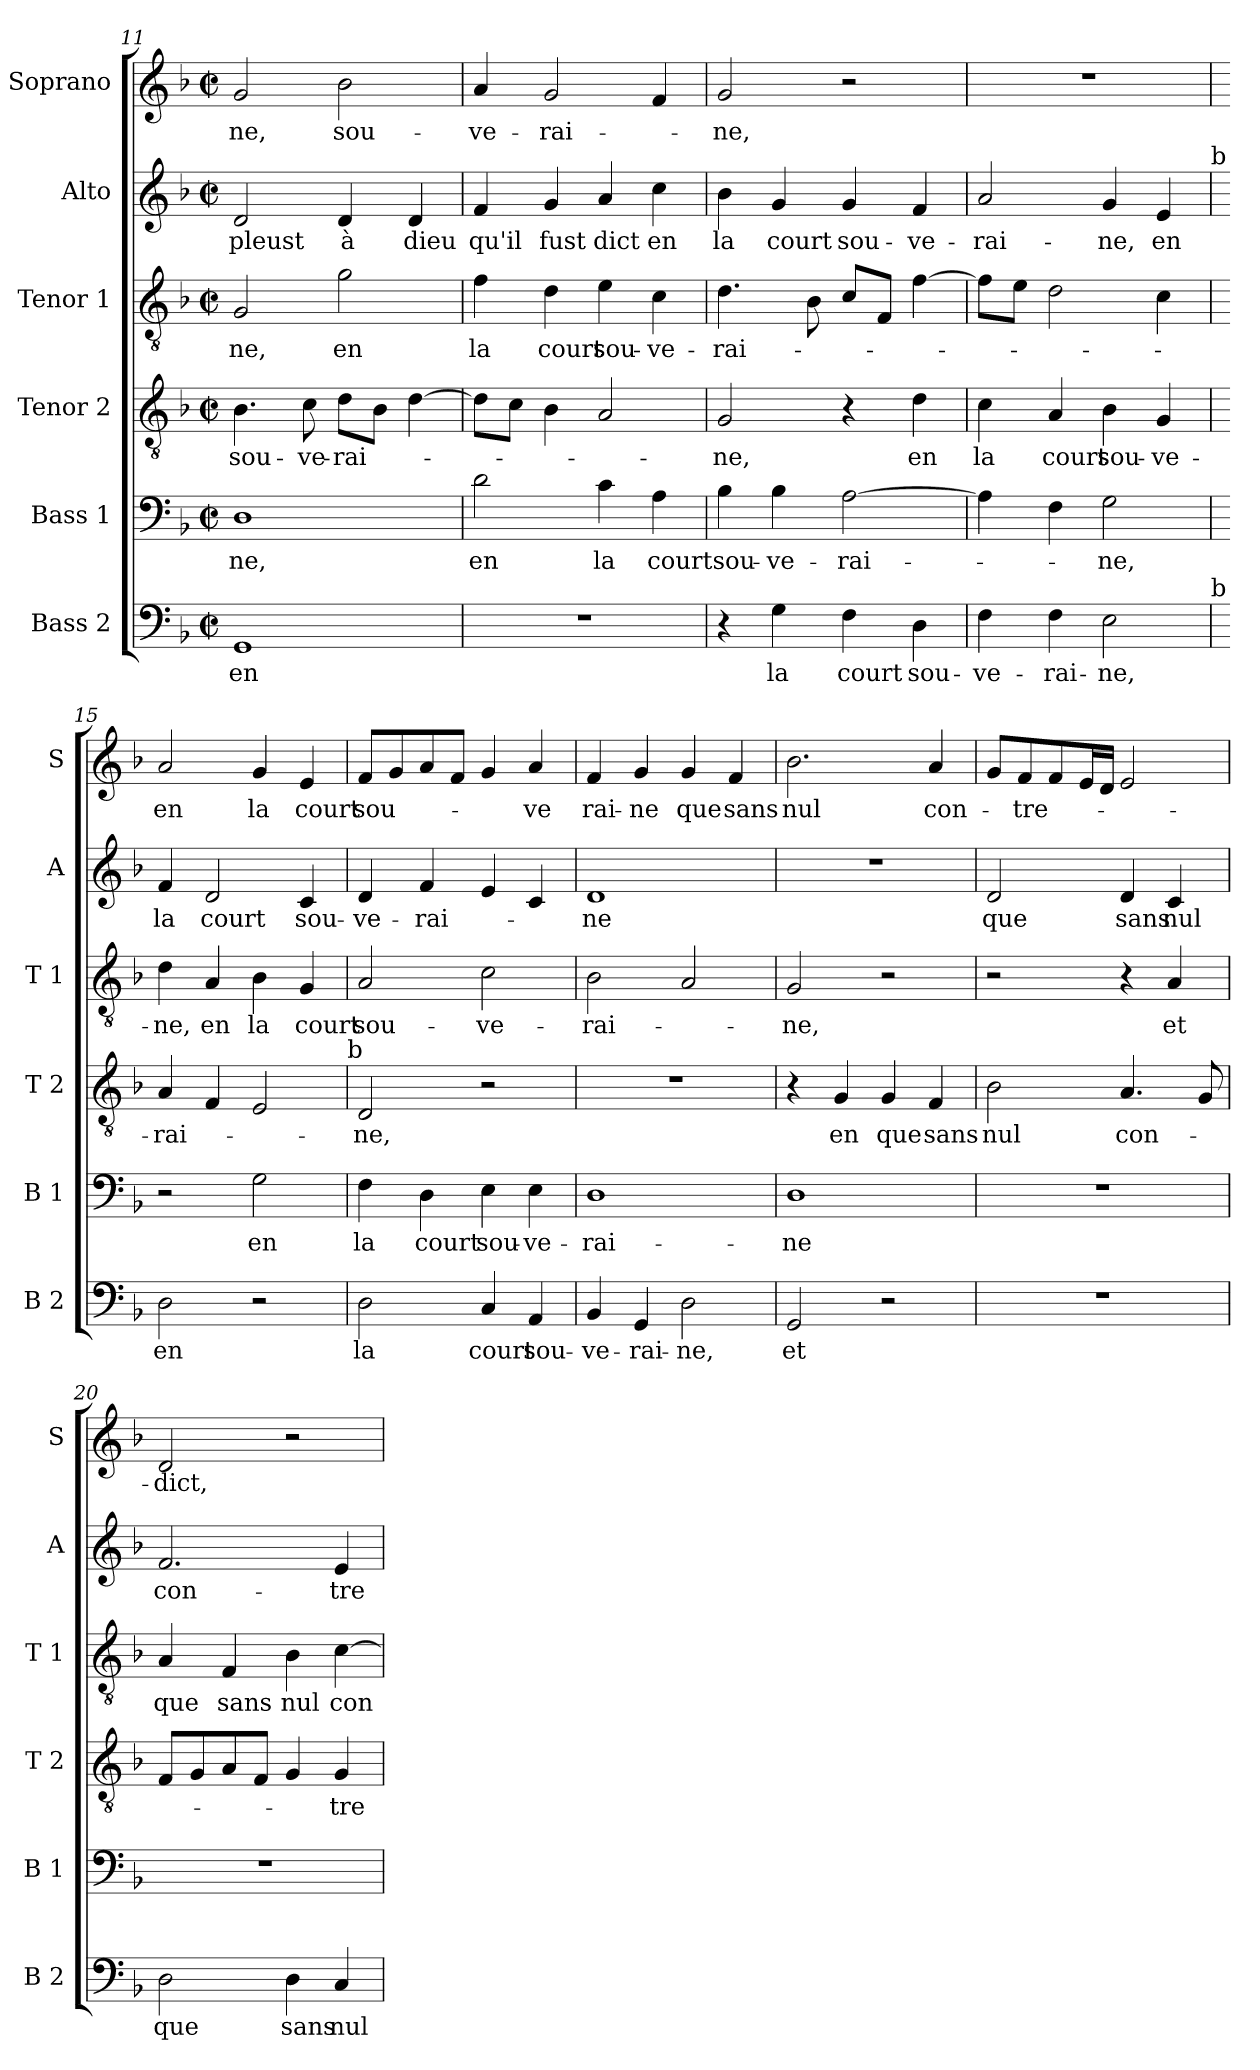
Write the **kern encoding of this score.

**kern	**text	**kern	**text	**kern	**text	**kern	**text	**kern	**text	**kern	**text
*part6	*part6	*part5	*part5	*part4	*part4	*part3	*part3	*part2	*part2	*part1	*part1
*staff6	*staff6	*staff5	*staff5	*staff4	*staff4	*staff3	*staff3	*staff2	*staff2	*staff1	*staff1
*I"Bass 2	*	*I"Bass 1	*	*I"Tenor 2	*	*I"Tenor 1	*	*I"Alto	*	*I"Soprano	*
*I'B 2	*	*I'B 1	*	*I'T 2	*	*I'T 1	*	*I'A	*	*I'S	*
*clefF4	*	*clefF4	*	*clefGv2	*	*clefGv2	*	*clefG2	*	*clefG2	*
*k[b-]	*	*k[b-]	*	*k[b-]	*	*k[b-]	*	*k[b-]	*	*k[b-]	*
*F:	*	*F:	*	*F:	*	*F:	*	*F:	*	*F:	*
*M2/2	*	*M2/2	*	*M2/2	*	*M2/2	*	*M2/2	*	*M2/2	*
*met(c|)	*	*met(c|)	*	*met(c|)	*	*met(c|)	*	*met(c|)	*	*met(c|)	*
=11	=11	=11	=11	=11	=11	=11	=11	=11	=11	=11	=11
1GG	en	1D	-ne,	4.B-\	sou-	2G/	-ne,	2d/	pleust	2g/	-ne,
.	.	.	.	8c\	-ve-	.	.	.	.	.	.
.	.	.	.	8d\L	-rai-	2g\	en	4d/	à	2b-\	sou-
.	.	.	.	8B-\J	.	.	.	.	.	.	.
.	.	.	.	[4d\	.	.	.	4d/	dieu	.	.
!!LO:PB:g=z
=12	=12	=12	=12	=12	=12	=12	=12	=12	=12	=12	=12
1r	.	2d\	en	8d\L]	.	4f\	la	4f/	qu'il	4a/	-ve-
.	.	.	.	8c\J	.	.	.	.	.	.	.
.	.	.	.	4B-\	.	4d\	court	4g/	fust	2g/	-rai-
.	.	4c\	la	2A/	.	4e\	sou-	4a/	dict	.	.
.	.	4A\	court	.	.	4c\	-ve-	4cc\	en	4f/	.
=13	=13	=13	=13	=13	=13	=13	=13	=13	=13	=13	=13
4r	.	4B-\	sou-	2G/	-ne,	4.d\	-rai-	4b-\	la	2g/	-ne,
4G\	la	4B-\	-ve-	.	.	.	.	4g/	court	.	.
.	.	.	.	.	.	8B-\	.	.	.	.	.
4F\	court	[2A\	-rai-	4r	.	8c/L	.	4g/	sou-	2r	.
.	.	.	.	.	.	8F/J	.	.	.	.	.
4D\	sou-	.	.	4d\	en	[4f\	.	4f/	-ve-	.	.
=14	=14	=14	=14	=14	=14	=14	=14	=14	=14	=14	=14
4F\	-ve-	4A\]	.	4c\	la	8f\L]	.	2a/	-rai-	1r	.
.	.	.	.	.	.	8e\J	.	.	.	.	.
4F\	-rai-	4F\	.	4A/	court	2d\	.	.	.	.	.
2E\	-ne,	2G\	-ne,	4B-\	sou-	.	.	4g/	-ne,	.	.
.	.	.	.	4G/	-ve-	4c\	.	4e/	en	.	.
!	!	!	!	!	!	!	!	!LO:TX:a:t=b	!	!	!
!LO:TX:a:t=b	!	!	!	!	!	!	!	!	!	!	!
=15	=15	=15	=15	=15	=15	=15	=15	=15	=15	=15	=15
2D\	en	2r	.	4A/	-rai-	4d\	-ne,	4f/	la	2a/	en
.	.	.	.	4F/	.	4A/	en	2d/	court	.	.
2r	.	2G\	en	2E/	.	4B-\	la	.	.	4g/	la
.	.	.	.	.	.	4G/	court	4c/	sou-	4e/	court
!	!	!	!	!LO:TX:a:t=b	!	!	!	!	!	!	!
=16	=16	=16	=16	=16	=16	=16	=16	=16	=16	=16	=16
2D\	la	4F\	la	2D/	-ne,	2A/	sou-	4d/	-ve-	8f/L	sou-
.	.	.	.	.	.	.	.	.	.	8g/	.
.	.	4D\	court	.	.	.	.	4f/	-rai-	8a/	.
.	.	.	.	.	.	.	.	.	.	8f/J	.
4C/	court	4E\	sou-	2r	.	2c\	-ve-	4e/	.	4g/	.
4AA/	sou-	4E\	-ve-	.	.	.	.	4c/	.	4a/	-ve
=17	=17	=17	=17	=17	=17	=17	=17	=17	=17	=17	=17
4BB-/	-ve-	1D	-rai-	1r	.	2B-\	-rai-	1d	-ne	4f/	rai-
4GG/	-rai-	.	.	.	.	.	.	.	.	4g/	-ne
2D\	-ne,	.	.	.	.	2A/	.	.	.	4g/	que
.	.	.	.	.	.	.	.	.	.	4f/	sans
!!LO:LB:g=z
=18	=18	=18	=18	=18	=18	=18	=18	=18	=18	=18	=18
2GG/	et	1D	-ne	4r	.	2G/	-ne,	1r	.	2.b-\	nul
.	.	.	.	4G/	en	.	.	.	.	.	.
2r	.	.	.	4G/	que	2r	.	.	.	.	.
.	.	.	.	4F/	sans	.	.	.	.	4a/	con-
=19	=19	=19	=19	=19	=19	=19	=19	=19	=19	=19	=19
1r	.	1r	.	2B-\	nul	2r	.	2d/	que	8g/L	.
.	.	.	.	.	.	.	.	.	.	8f/	-tre-
.	.	.	.	.	.	.	.	.	.	8f/	.
.	.	.	.	.	.	.	.	.	.	16e/L	.
.	.	.	.	.	.	.	.	.	.	16d/JJ	.
.	.	.	.	4.A/	con-	4r	.	4d/	sans	2e/	.
.	.	.	.	.	.	4A/	et	4c/	nul	.	.
.	.	.	.	8G/	.	.	.	.	.	.	.
=20	=20	=20	=20	=20	=20	=20	=20	=20	=20	=20	=20
2D\	que	1r	.	8F/L	.	4A/	que	2.f/	con-	2d/	-dict,
.	.	.	.	8G/	.	.	.	.	.	.	.
.	.	.	.	8A/	.	4F/	sans	.	.	.	.
.	.	.	.	8F/J	.	.	.	.	.	.	.
4D\	sans	.	.	4G/	.	4B-\	nul	.	.	2r	.
4C/	nul	.	.	4G/	-tre-	[4c\	con-	4e/	-tre-	.	.
=	=	=	=	=	=	=	=	=	=	=	=
*-	*-	*-	*-	*-	*-	*-	*-	*-	*-	*-	*-
